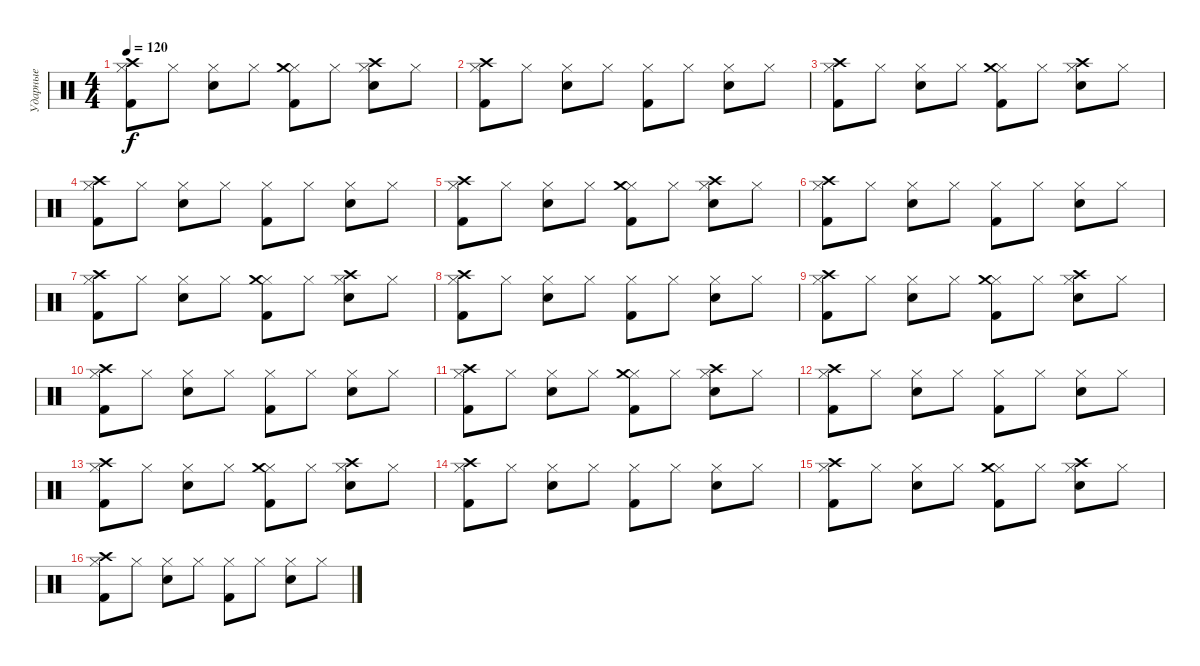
\track ("Ударные" "Ударные") {instrument percussion}
\staff {score}
\articulation defaults
\ts (4 4)
\tempo 120
\clef neutral
\ks c
("Hi-Hat (closed)" "Kick (hit) 2" "Crash high (hit)").8{dy f} "Hi-Hat (closed)".8 ("Hi-Hat (closed)" "Electric Snare (hit)").8 "Hi-Hat (closed)".8 ("Hi-Hat (closed)" "Kick (hit) 2" "Crash medium (hit)").8 "Hi-Hat (closed)".8 ("Hi-Hat (closed)" "Snare (hit) 2" "Crash high (hit)").8 "Hi-Hat (closed)".8 |
("Hi-Hat (closed)" "Kick (hit) 2" "Crash high (hit)").8 "Hi-Hat (closed)".8 ("Hi-Hat (closed)" "Electric Snare (hit)").8 "Hi-Hat (closed)".8 ("Hi-Hat (closed)" "Kick (hit) 2").8 "Hi-Hat (closed)".8 ("Hi-Hat (closed)" "Snare (hit) 2").8 "Hi-Hat (closed)".8 |
("Hi-Hat (closed)" "Kick (hit) 2" "Crash high (hit)").8 "Hi-Hat (closed)".8 ("Hi-Hat (closed)" "Electric Snare (hit)").8 "Hi-Hat (closed)".8 ("Hi-Hat (closed)" "Kick (hit) 2" "Crash medium (hit)").8 "Hi-Hat (closed)".8 ("Hi-Hat (closed)" "Snare (hit) 2" "Crash high (hit)").8 "Hi-Hat (closed)".8 |
("Hi-Hat (closed)" "Kick (hit) 2" "Crash high (hit)").8 "Hi-Hat (closed)".8 ("Hi-Hat (closed)" "Electric Snare (hit)").8 "Hi-Hat (closed)".8 ("Hi-Hat (closed)" "Kick (hit) 2").8 "Hi-Hat (closed)".8 ("Hi-Hat (closed)" "Snare (hit) 2").8 "Hi-Hat (closed)".8 |
("Hi-Hat (closed)" "Kick (hit) 2" "Crash high (hit)").8 "Hi-Hat (closed)".8 ("Hi-Hat (closed)" "Electric Snare (hit)").8 "Hi-Hat (closed)".8 ("Hi-Hat (closed)" "Kick (hit) 2" "Crash medium (hit)").8 "Hi-Hat (closed)".8 ("Hi-Hat (closed)" "Snare (hit) 2" "Crash high (hit)").8 "Hi-Hat (closed)".8 |
("Hi-Hat (closed)" "Kick (hit) 2" "Crash high (hit)").8 "Hi-Hat (closed)".8 ("Hi-Hat (closed)" "Electric Snare (hit)").8 "Hi-Hat (closed)".8 ("Hi-Hat (closed)" "Kick (hit) 2").8 "Hi-Hat (closed)".8 ("Hi-Hat (closed)" "Snare (hit) 2").8 "Hi-Hat (closed)".8 |
("Hi-Hat (closed)" "Kick (hit) 2" "Crash high (hit)").8 "Hi-Hat (closed)".8 ("Hi-Hat (closed)" "Electric Snare (hit)").8 "Hi-Hat (closed)".8 ("Hi-Hat (closed)" "Kick (hit) 2" "Crash medium (hit)").8 "Hi-Hat (closed)".8 ("Hi-Hat (closed)" "Snare (hit) 2" "Crash high (hit)").8 "Hi-Hat (closed)".8 |
("Hi-Hat (closed)" "Kick (hit) 2" "Crash high (hit)").8 "Hi-Hat (closed)".8 ("Hi-Hat (closed)" "Electric Snare (hit)").8 "Hi-Hat (closed)".8 ("Hi-Hat (closed)" "Kick (hit) 2").8 "Hi-Hat (closed)".8 ("Hi-Hat (closed)" "Snare (hit) 2").8 "Hi-Hat (closed)".8 |
("Hi-Hat (closed)" "Kick (hit) 2" "Crash high (hit)").8 "Hi-Hat (closed)".8 ("Hi-Hat (closed)" "Electric Snare (hit)").8 "Hi-Hat (closed)".8 ("Hi-Hat (closed)" "Kick (hit) 2" "Crash medium (hit)").8 "Hi-Hat (closed)".8 ("Hi-Hat (closed)" "Snare (hit) 2" "Crash high (hit)").8 "Hi-Hat (closed)".8 |
("Hi-Hat (closed)" "Kick (hit) 2" "Crash high (hit)").8 "Hi-Hat (closed)".8 ("Hi-Hat (closed)" "Electric Snare (hit)").8 "Hi-Hat (closed)".8 ("Hi-Hat (closed)" "Kick (hit) 2").8 "Hi-Hat (closed)".8 ("Hi-Hat (closed)" "Snare (hit) 2").8 "Hi-Hat (closed)".8 |
("Hi-Hat (closed)" "Kick (hit) 2" "Crash high (hit)").8 "Hi-Hat (closed)".8 ("Hi-Hat (closed)" "Electric Snare (hit)").8 "Hi-Hat (closed)".8 ("Hi-Hat (closed)" "Kick (hit) 2" "Crash medium (hit)").8 "Hi-Hat (closed)".8 ("Hi-Hat (closed)" "Snare (hit) 2" "Crash high (hit)").8 "Hi-Hat (closed)".8 |
("Hi-Hat (closed)" "Kick (hit) 2" "Crash high (hit)").8 "Hi-Hat (closed)".8 ("Hi-Hat (closed)" "Electric Snare (hit)").8 "Hi-Hat (closed)".8 ("Hi-Hat (closed)" "Kick (hit) 2").8 "Hi-Hat (closed)".8 ("Hi-Hat (closed)" "Snare (hit) 2").8 "Hi-Hat (closed)".8 |
("Hi-Hat (closed)" "Kick (hit) 2" "Crash high (hit)").8 "Hi-Hat (closed)".8 ("Hi-Hat (closed)" "Electric Snare (hit)").8 "Hi-Hat (closed)".8 ("Hi-Hat (closed)" "Kick (hit) 2" "Crash medium (hit)").8 "Hi-Hat (closed)".8 ("Hi-Hat (closed)" "Snare (hit) 2" "Crash high (hit)").8 "Hi-Hat (closed)".8 |
("Hi-Hat (closed)" "Kick (hit) 2" "Crash high (hit)").8 "Hi-Hat (closed)".8 ("Hi-Hat (closed)" "Electric Snare (hit)").8 "Hi-Hat (closed)".8 ("Hi-Hat (closed)" "Kick (hit) 2").8 "Hi-Hat (closed)".8 ("Hi-Hat (closed)" "Snare (hit) 2").8 "Hi-Hat (closed)".8 |
("Hi-Hat (closed)" "Kick (hit) 2" "Crash high (hit)").8 "Hi-Hat (closed)".8 ("Hi-Hat (closed)" "Electric Snare (hit)").8 "Hi-Hat (closed)".8 ("Hi-Hat (closed)" "Kick (hit) 2" "Crash medium (hit)").8 "Hi-Hat (closed)".8 ("Hi-Hat (closed)" "Snare (hit) 2" "Crash high (hit)").8 "Hi-Hat (closed)".8 |
("Hi-Hat (closed)" "Kick (hit) 2" "Crash high (hit)").8 "Hi-Hat (closed)".8 ("Hi-Hat (closed)" "Electric Snare (hit)").8 "Hi-Hat (closed)".8 ("Hi-Hat (closed)" "Kick (hit) 2").8 "Hi-Hat (closed)".8 ("Hi-Hat (closed)" "Snare (hit) 2").8 "Hi-Hat (closed)".8
